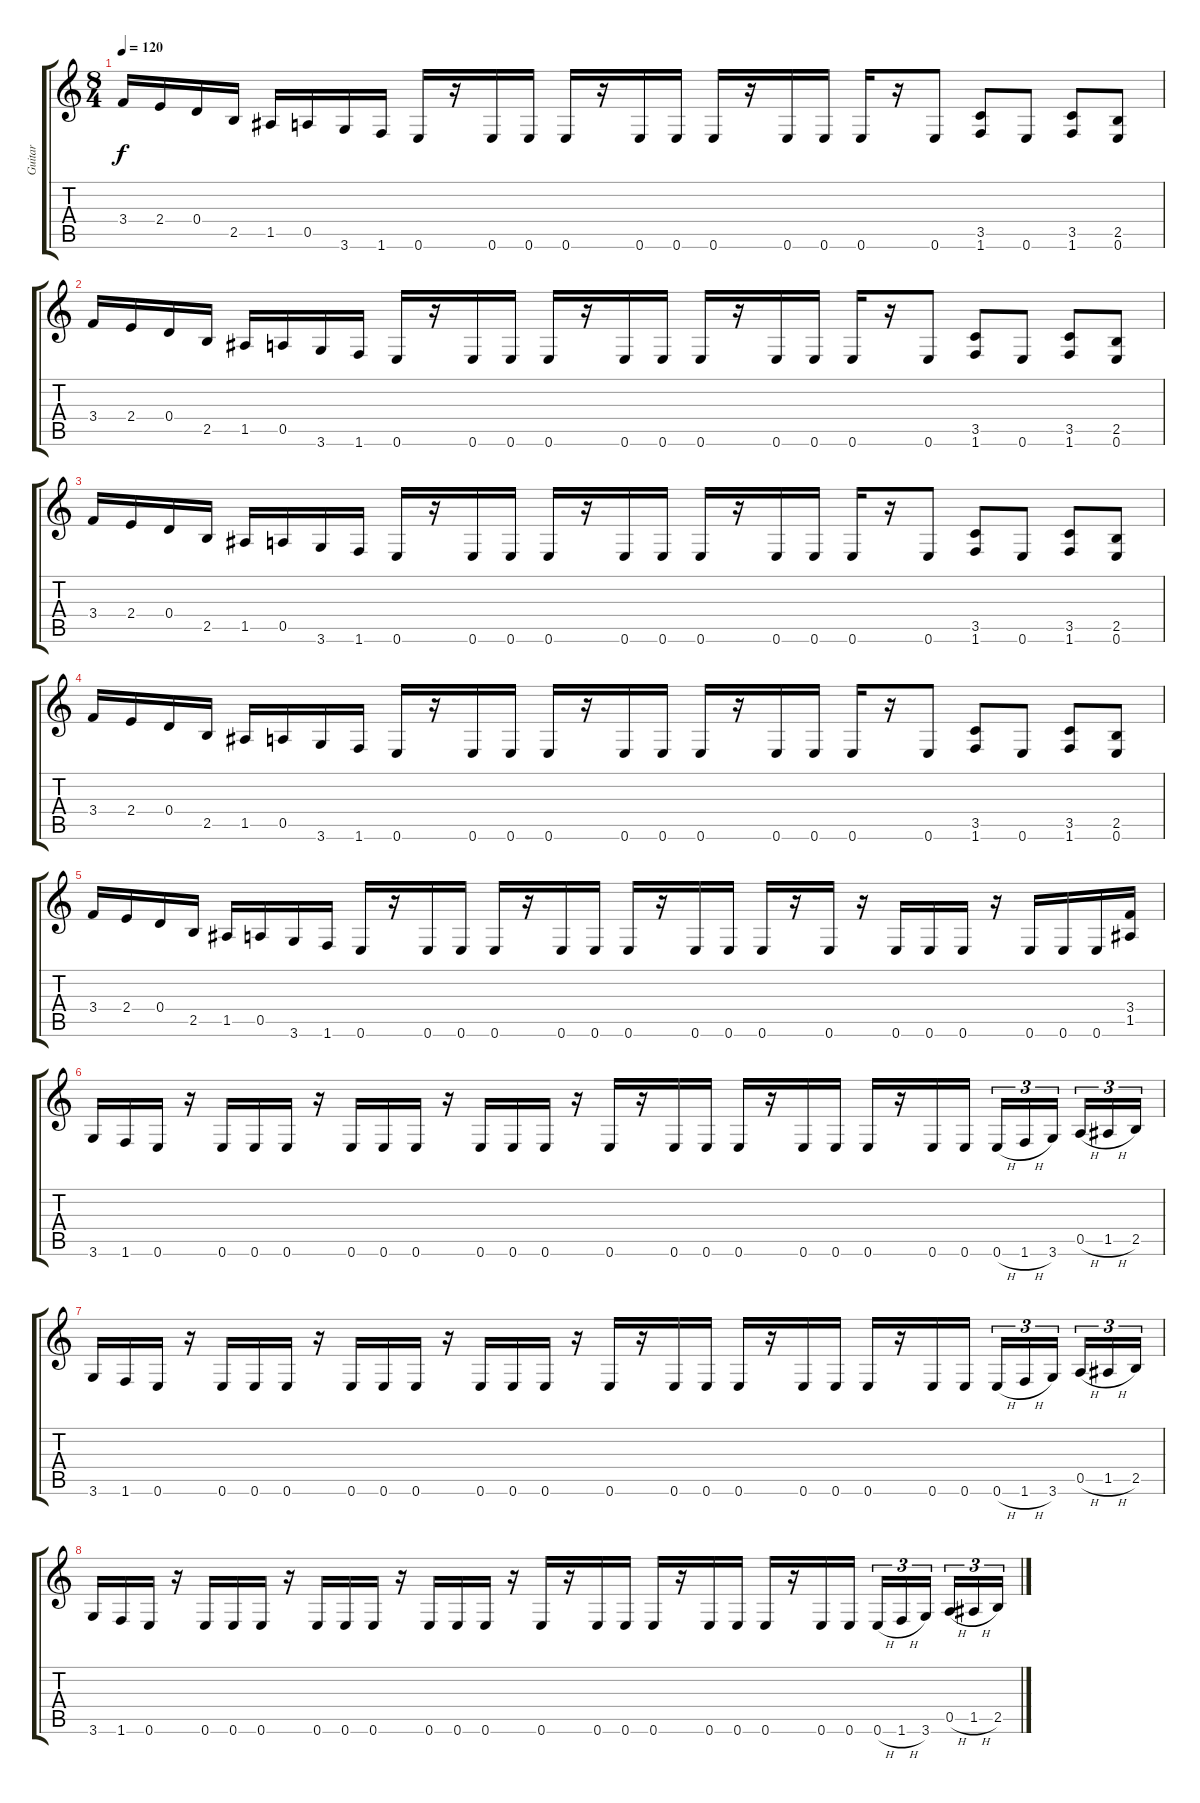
\track ("Guitar" "Guitar") {instrument distortionguitar}
\staff {score tabs}
\tuning (E4 B3 G3 D3 A2 E2) {hide}
\ts (8 4)
\tempo 120
\clef g2
\ks c
3.4.16{dy f} 2.4.16 0.4.16 2.5.16 1.5.16 0.5.16 3.6.16 1.6.16 0.6.16 r.16 0.6.16 0.6.16 0.6.16 r.16 0.6.16 0.6.16 0.6.16 r.16 0.6.16 0.6.16 0.6.16 r.16 0.6.8 (3.5 1.6).8 0.6.8 (3.5 1.6).8 (2.5 0.6).8 |
3.4.16 2.4.16 0.4.16 2.5.16 1.5.16 0.5.16 3.6.16 1.6.16 0.6.16 r.16 0.6.16 0.6.16 0.6.16 r.16 0.6.16 0.6.16 0.6.16 r.16 0.6.16 0.6.16 0.6.16 r.16 0.6.8 (3.5 1.6).8 0.6.8 (3.5 1.6).8 (2.5 0.6).8 |
3.4.16 2.4.16 0.4.16 2.5.16 1.5.16 0.5.16 3.6.16 1.6.16 0.6.16 r.16 0.6.16 0.6.16 0.6.16 r.16 0.6.16 0.6.16 0.6.16 r.16 0.6.16 0.6.16 0.6.16 r.16 0.6.8 (3.5 1.6).8 0.6.8 (3.5 1.6).8 (2.5 0.6).8 |
3.4.16 2.4.16 0.4.16 2.5.16 1.5.16 0.5.16 3.6.16 1.6.16 0.6.16 r.16 0.6.16 0.6.16 0.6.16 r.16 0.6.16 0.6.16 0.6.16 r.16 0.6.16 0.6.16 0.6.16 r.16 0.6.8 (3.5 1.6).8 0.6.8 (3.5 1.6).8 (2.5 0.6).8 |
3.4.16 2.4.16 0.4.16 2.5.16 1.5.16 0.5.16 3.6.16 1.6.16 0.6.16 r.16 0.6.16 0.6.16 0.6.16 r.16 0.6.16 0.6.16 0.6.16 r.16 0.6.16 0.6.16 0.6.16 r.16 0.6.16 r.16 0.6.16 0.6.16 0.6.16 r.16 0.6.16 0.6.16 0.6.16 (3.4 1.5).16 |
3.6.16 1.6.16 0.6.16 r.16 0.6.16 0.6.16 0.6.16 r.16 0.6.16 0.6.16 0.6.16 r.16 0.6.16 0.6.16 0.6.16 r.16 0.6.16 r.16 0.6.16 0.6.16 0.6.16 r.16 0.6.16 0.6.16 0.6.16 r.16 0.6.16 0.6.16 0.6{h}.16{tu (3 2)} 1.6{h}.16{tu (3 2)} 3.6.16{tu (3 2)} 0.5{h}.16{tu (3 2)} 1.5{h}.16{tu (3 2)} 2.5.16{tu (3 2)} |
3.6.16 1.6.16 0.6.16 r.16 0.6.16 0.6.16 0.6.16 r.16 0.6.16 0.6.16 0.6.16 r.16 0.6.16 0.6.16 0.6.16 r.16 0.6.16 r.16 0.6.16 0.6.16 0.6.16 r.16 0.6.16 0.6.16 0.6.16 r.16 0.6.16 0.6.16 0.6{h}.16{tu (3 2)} 1.6{h}.16{tu (3 2)} 3.6.16{tu (3 2)} 0.5{h}.16{tu (3 2)} 1.5{h}.16{tu (3 2)} 2.5.16{tu (3 2)} |
3.6.16 1.6.16 0.6.16 r.16 0.6.16 0.6.16 0.6.16 r.16 0.6.16 0.6.16 0.6.16 r.16 0.6.16 0.6.16 0.6.16 r.16 0.6.16 r.16 0.6.16 0.6.16 0.6.16 r.16 0.6.16 0.6.16 0.6.16 r.16 0.6.16 0.6.16 0.6{h}.16{tu (3 2)} 1.6{h}.16{tu (3 2)} 3.6.16{tu (3 2)} 0.5{h}.16{tu (3 2)} 1.5{h}.16{tu (3 2)} 2.5.16{tu (3 2)}
